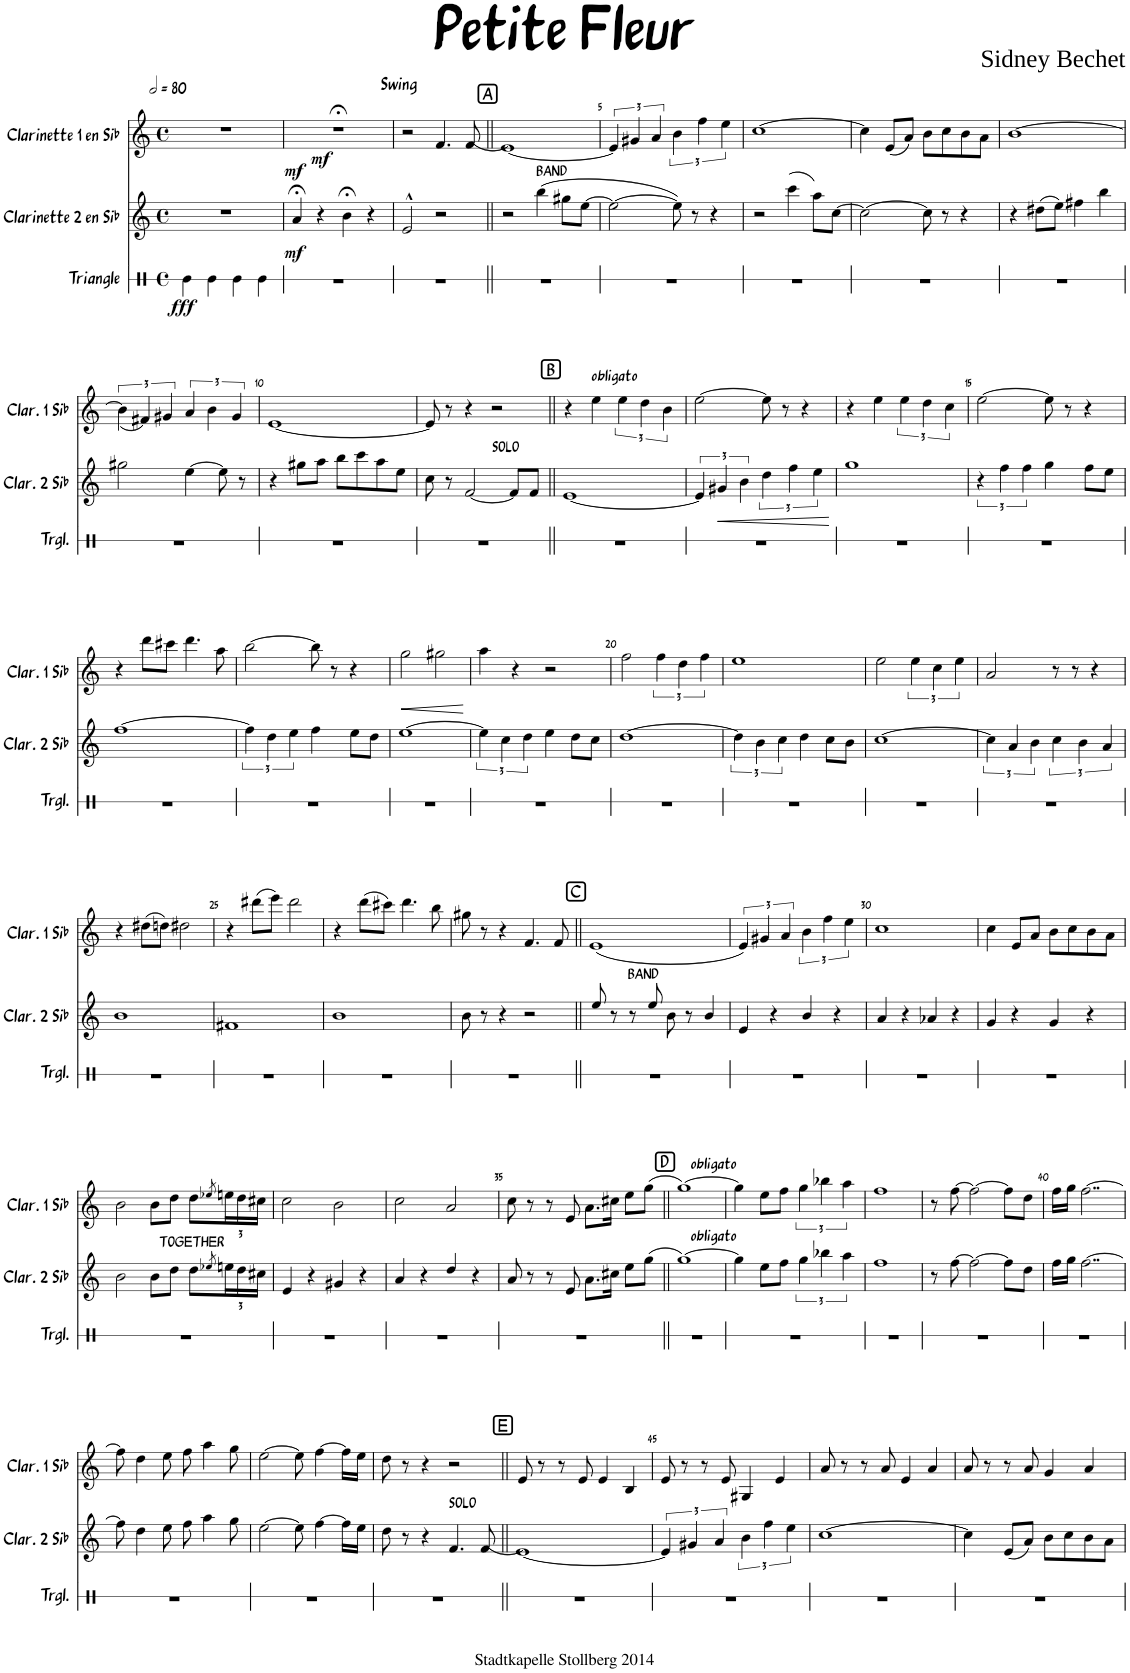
**kern	**dynam	**kern	**dynam	**kern	**dynam
*part3	*part3	*part2	*part2	*part1	*part1
*staff3	*staff3	*staff2	*staff2	*staff1	*staff1
*I"Triangle	*	*I"Clarinette 2 en Sib	*	*I"Clarinette 1 en Sib	*
*I'Trgl.	*	*I'Clar. 2 Sib	*	*I'Clar. 1 Sib	*
*stria1	*	*	*	*	*
*clefX	*	*clefG2	*	*clefG2	*
*	*	*Trd1c2	*	*Trd1c2	*
*k[]	*	*k[]	*	*k[]	*
*M4/4	*	*M4/4	*	*M4/4	*
*met(c)	*	*met(c)	*	*met(c)	*
*MM160	*	*MM160	*	*MM160	*
=1	=1	=1	=1	=1	=1
!	!LO:DY:b	!	!	!	!
4Re\	fff	1r	.	1r	.
4Re\	.	.	.	.	.
4Re\	.	.	.	.	.
4Re\	.	.	.	.	.
=2	=2	=2	=2	=2	=2
!	!	!	!	!LO:TX:a:B:t=Swing	!
!	!	!	!LO:DY:b	!	!LO:DY:b
!	!	!	!	!	!LO:DY:n=1:b
1r	.	4a;</	mf	1r;<	mf mf
.	.	4r	.	.	.
.	.	4b;<\	.	.	.
.	.	4r	.	.	.
=3	=3	=3	=3	=3	=3
1r	.	2e^^/	.	2r	.
.	.	2r	.	4.f/	.
.	.	.	.	(8f/	.
!!LO:REH:place=s1:a:rj:fs=12.1229:t=A
=4||	=4||	=4||	=4||	=4||	=4||
1r	.	2r	.	[1e)	.
!	!	!LO:TX:a:t=BAND	!	!	!
.	.	(4bb\	.	.	.
.	.	8gg#X\L	.	.	.
.	.	[8ee\J	.	.	.
=5	=5	=5	=5	=5	=5
1r	.	2ee\_	.	6e/]	.
.	.	.	.	6g#X/	.
.	.	.	.	6a/	.
.	.	8ee\])	.	6b\	.
.	.	8r	.	.	.
.	.	.	.	6ff\	.
.	.	4r	.	.	.
.	.	.	.	6ee\	.
=6	=6	=6	=6	=6	=6
1r	.	2r	.	[1cc	.
.	.	(4ccc\	.	.	.
.	.	8aa\L)	.	.	.
.	.	[8cc\J	.	.	.
=7	=7	=7	=7	=7	=7
1r	.	2cc\_	.	4cc\]	.
.	.	.	.	(8e/L	.
.	.	.	.	8a/J)	.
.	.	8cc\]	.	8b\L	.
.	.	8r	.	8cc\	.
.	.	4r	.	8b\	.
.	.	.	.	8a\J	.
=8	=8	=8	=8	=8	=8
1r	.	4r	.	[1b	.
.	.	(8dd#X\L	.	.	.
.	.	8ee\J)	.	.	.
.	.	4ff#X\	.	.	.
.	.	4bb\	.	.	.
!!LO:LB:g=z
=9	=9	=9	=9	=9	=9
1r	.	2gg#X\	.	6b\]	.
.	.	.	.	(6f#X/	.
.	.	.	.	6g#X/)	.
.	.	[4ee\	.	6a/	.
.	.	.	.	6b\	.
.	.	8ee\]	.	.	.
.	.	.	.	6g#/	.
.	.	8r	.	.	.
=10	=10	=10	=10	=10	=10
1r	.	4r	.	[1e	.
.	.	8gg#X\L	.	.	.
.	.	8aa\J	.	.	.
.	.	8bb\L	.	.	.
.	.	8ccc\	.	.	.
.	.	8aa\	.	.	.
.	.	8ee\J	.	.	.
=11	=11	=11	=11	=11	=11
1r	.	8cc\	.	8e/]	.
.	.	8r	.	8r	.
!	!	!LO:TX:a:t=SOLO	!	!	!
.	.	[2f/	.	4r	.
.	.	.	.	2r	.
.	.	8f/L]	.	.	.
.	.	8f/J	.	.	.
!!LO:REH:place=s1:a:rj:fs=12.1229:t=B
=12||	=12||	=12||	=12||	=12||	=12||
1r	.	[1e	.	4r	.
!	!	!	!	!LO:TX:a:t=obligato	!
.	.	.	.	4ee\	.
.	.	.	.	6ee\	.
.	.	.	.	6dd\	.
.	.	.	.	6b\	.
=13	=13	=13	=13	=13	=13
1r	.	6e/]	.	[2ee\	.
!	!	!	!LO:HP:b	!	!
.	.	6g#X/	<	.	.
.	.	6b\	.	.	.
.	.	6dd\	.	8ee\]	.
.	.	.	.	8r	.
.	.	6ff\	.	.	.
.	.	.	.	4r	.
.	.	6ee\	.	.	.
.	.	.	[	.	.
=14	=14	=14	=14	=14	=14
1r	.	1gg	.	4r	.
.	.	.	.	4ee\	.
.	.	.	.	6ee\	.
.	.	.	.	6dd\	.
.	.	.	.	6cc\	.
=15	=15	=15	=15	=15	=15
1r	.	6r	.	[2ee\	.
.	.	6ff\	.	.	.
.	.	6ff\	.	.	.
.	.	4gg\	.	8ee\]	.
.	.	.	.	8r	.
.	.	8ff\L	.	4r	.
.	.	8ee\J	.	.	.
!!LO:LB:g=z
=16	=16	=16	=16	=16	=16
1r	.	[1ff	.	4r	.
.	.	.	.	8ddd\L	.
.	.	.	.	8ccc#X\J	.
.	.	.	.	4.ddd\	.
.	.	.	.	8aa\	.
=17	=17	=17	=17	=17	=17
1r	.	6ff\]	.	[2bb\	.
.	.	6dd\	.	.	.
.	.	6ee\	.	.	.
.	.	4ff\	.	8bb\]	.
.	.	.	.	8r	.
.	.	8ee\L	.	4r	.
.	.	8dd\J	.	.	.
=18	=18	=18	=18	=18	=18
!	!	!	!	!	!LO:HP:b
1r	.	[1ee	.	2gg\	<
.	.	.	.	2gg#X\	.
.	.	.	.	.	[
=19	=19	=19	=19	=19	=19
1r	.	6ee\]	.	4aa\	.
.	.	6cc\	.	.	.
.	.	.	.	4r	.
.	.	6dd\	.	.	.
.	.	4ee\	.	2r	.
.	.	8dd\L	.	.	.
.	.	8cc\J	.	.	.
=20	=20	=20	=20	=20	=20
1r	.	[1dd	.	2ff\	.
.	.	.	.	6ff\	.
.	.	.	.	6dd\	.
.	.	.	.	6ff\	.
=21	=21	=21	=21	=21	=21
1r	.	6dd\]	.	1ee	.
.	.	6b\	.	.	.
.	.	6cc\	.	.	.
.	.	4dd\	.	.	.
.	.	8cc\L	.	.	.
.	.	8b\J	.	.	.
=22	=22	=22	=22	=22	=22
1r	.	[1cc	.	2ee\	.
.	.	.	.	6ee\	.
.	.	.	.	6cc\	.
.	.	.	.	6ee\	.
=23	=23	=23	=23	=23	=23
1r	.	6cc\]	.	2a/	.
.	.	6a/	.	.	.
.	.	6b\	.	.	.
.	.	6cc\	.	8r	.
.	.	.	.	8r	.
.	.	6b\	.	.	.
.	.	.	.	4r	.
.	.	6a/	.	.	.
!!LO:LB:g=z
=24	=24	=24	=24	=24	=24
1r	.	1b	.	4r	.
.	.	.	.	(8dd#X\L	.
.	.	.	.	8ddn\J)	.
.	.	.	.	2dd#X\	.
=25	=25	=25	=25	=25	=25
1r	.	1f#X	.	4r	.
.	.	.	.	(8ddd#X\L	.
.	.	.	.	8eee\J)	.
.	.	.	.	2ddd#\	.
=26	=26	=26	=26	=26	=26
1r	.	1b	.	4r	.
.	.	.	.	(8ddd\L	.
.	.	.	.	8ccc#X\J)	.
.	.	.	.	4.ddd\	.
.	.	.	.	8bb\	.
=27	=27	=27	=27	=27	=27
1r	.	8b\	.	8gg#X\	.
.	.	8r	.	8r	.
.	.	4r	.	4r	.
.	.	2r	.	4.f/	.
.	.	.	.	8f/	.
!!LO:REH:place=s1:a:rj:fs=12.1229:t=C
=28||	=28||	=28||	=28||	=28||	=28||
!	!	!LO:TX:a:t=BAND	!	!	!
1r	.	8ee/	.	(1e	.
.	.	8r	.	.	.
.	.	8r	.	.	.
.	.	8ee/	.	.	.
.	.	8b\	.	.	.
.	.	8r	.	.	.
.	.	4b/	.	.	.
=29	=29	=29	=29	=29	=29
1r	.	4e/	.	6e/)	.
.	.	.	.	6g#X/	.
.	.	4r	.	.	.
.	.	.	.	6a/	.
.	.	4b/	.	6b\	.
.	.	.	.	6ff\	.
.	.	4r	.	.	.
.	.	.	.	6ee\	.
=30	=30	=30	=30	=30	=30
1r	.	4a/	.	1cc	.
.	.	4r	.	.	.
.	.	4a-X/	.	.	.
.	.	4r	.	.	.
=31	=31	=31	=31	=31	=31
1r	.	4g/	.	4cc\	.
.	.	4r	.	8e/L	.
.	.	.	.	8a/J	.
.	.	4g/	.	8b\L	.
.	.	.	.	8cc\	.
.	.	4r	.	8b\	.
.	.	.	.	8a\J	.
!!LO:LB:g=z
=32	=32	=32	=32	=32	=32
!	!	!LO:TX:a:t=TOGETHER	!	!	!
1r	.	2b\	.	2b\	.
.	.	8b\L	.	8b\L	.
.	.	8dd\J	.	8dd\J	.
.	.	8dd\L	.	8dd\L	.
.	.	8qee-X/	.	8qee-X/	.
*	*	*Xbrackettup	*	*Xbrackettup	*
.	.	24een\L	.	24een\L	.
.	.	24dd\	.	24dd\	.
.	.	24cc#X\JJ	.	24cc#X\JJ	.
=33	=33	=33	=33	=33	=33
1r	.	4e/	.	2cc\	.
.	.	4r	.	.	.
.	.	4g#X/	.	2b\	.
.	.	4r	.	.	.
=34	=34	=34	=34	=34	=34
1r	.	4a/	.	2cc\	.
.	.	4r	.	.	.
.	.	4dd/	.	2a/	.
.	.	4r	.	.	.
=35	=35	=35	=35	=35	=35
1r	.	8a/	.	8cc\	.
.	.	8r	.	8r	.
.	.	8r	.	8r	.
.	.	8e/	.	8e/	.
.	.	8.a\L	.	8.a\L	.
.	.	16cc#X\Jk	.	16cc#X\Jk	.
.	.	8ee\L	.	8ee\L	.
.	.	(8gg\J	.	(8gg\J	.
!!LO:REH:place=s1:a:rj:fs=12.1229:t=D
=36||	=36||	=36||	=36||	=36||	=36||
*	*	*^	*	*^	*
1r	.	[1gg)	4ryy	.	[1gg)	4ryy	.
!	!	!	!	!	!	!LO:TX:a:t=obligato	!
!	!	!	!LO:TX:a:t=obligato	!	!	!	!
.	.	.	2.ryy	.	.	2.ryy	.
*	*	*v	*v	*	*	*	*
*	*	*	*	*v	*v	*
=37	=37	=37	=37	=37	=37
1r	.	4gg\]	.	4gg\]	.
.	.	8ee\L	.	8ee\L	.
.	.	8ff\J	.	8ff\J	.
*	*	*brackettup	*	*brackettup	*
.	.	6gg\	.	6gg\	.
.	.	6bb-X\	.	6bb-X\	.
.	.	6aa\	.	6aa\	.
=38	=38	=38	=38	=38	=38
1r	.	1ff	.	1ff	.
=39	=39	=39	=39	=39	=39
1r	.	8r	.	8r	.
.	.	[8ff\	.	[8ff\	.
.	.	2ff\_	.	2ff\_	.
.	.	8ff\L]	.	8ff\L]	.
.	.	8dd\J	.	8dd\J	.
=40	=40	=40	=40	=40	=40
1r	.	16ff\LL	.	16ff\LL	.
.	.	16gg\JJ	.	16gg\JJ	.
.	.	[2..ff\	.	[2..ff\	.
!!LO:LB:g=z
=41	=41	=41	=41	=41	=41
1r	.	8ff\]	.	8ff\]	.
.	.	4dd\	.	4dd\	.
.	.	8ee\	.	8ee\	.
.	.	8ff\	.	8ff\	.
.	.	4aa\	.	4aa\	.
.	.	8gg\	.	8gg\	.
=42	=42	=42	=42	=42	=42
1r	.	[2ee\	.	[2ee\	.
.	.	8ee\]	.	8ee\]	.
.	.	[4ff\	.	[4ff\	.
.	.	16ff\LL]	.	16ff\LL]	.
.	.	16ee\JJ	.	16ee\JJ	.
=43	=43	=43	=43	=43	=43
1r	.	8dd\	.	8dd\	.
.	.	8r	.	8r	.
.	.	4r	.	4r	.
!	!	!LO:TX:a:t=SOLO	!	!	!
.	.	4.f/	.	2r	.
.	.	(8f/	.	.	.
!!LO:REH:place=s1:a:rj:fs=12.1229:t=E
=44||	=44||	=44||	=44||	=44||	=44||
1r	.	[1e)	.	8e/	.
.	.	.	.	8r	.
.	.	.	.	8r	.
.	.	.	.	8e/	.
.	.	.	.	4e/	.
.	.	.	.	4B/	.
=45	=45	=45	=45	=45	=45
1r	.	6e/]	.	8e/	.
.	.	.	.	8r	.
.	.	6g#X/	.	.	.
.	.	.	.	8r	.
.	.	6a/	.	.	.
.	.	.	.	8e/	.
.	.	6b\	.	4G#X/	.
.	.	6ff\	.	.	.
.	.	.	.	4e/	.
.	.	6ee\	.	.	.
=46	=46	=46	=46	=46	=46
1r	.	[1cc	.	8a/	.
.	.	.	.	8r	.
.	.	.	.	8r	.
.	.	.	.	8a/	.
.	.	.	.	4e/	.
.	.	.	.	4a/	.
=47	=47	=47	=47	=47	=47
1r	.	4cc\]	.	8a/	.
.	.	.	.	8r	.
.	.	(8e/L	.	8r	.
.	.	8a/J)	.	8a/	.
.	.	8b\L	.	4g/	.
.	.	8cc\	.	.	.
.	.	8b\	.	4a/	.
.	.	8a\J	.	.	.
=	=	=	=	=	=
*-	*-	*-	*-	*-	*-
